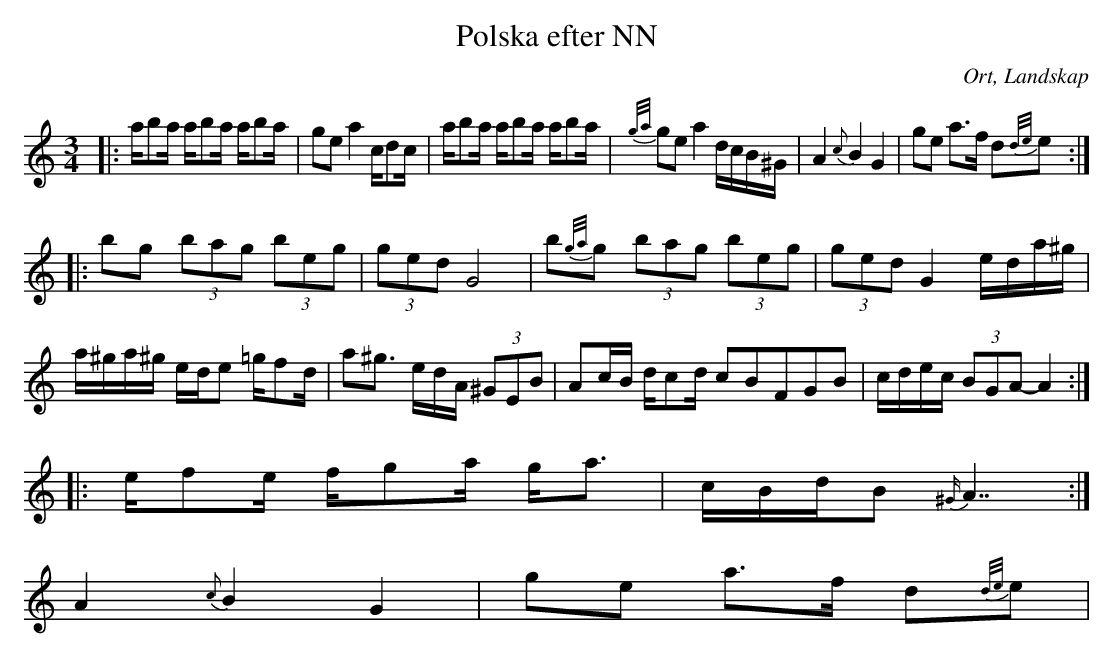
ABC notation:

X:1
T:Polska efter NN
O:Ort, Landskap
M:3/4
L:1/8
K:C
|: a/ba/ a/ba/ a/ba/|ge a2 c/dc/| a/ba/ a/ba/ a/ba/ | {g/a/}ge a2 d/c/B/^G/| A2 {c}B2 G2 | ge a>f d{d/e/}e:|
|:bg (3bag (3beg| (3ged G4 |b{g/a/}g (3bag (3beg| (3ged G2 e/d/a/^g/| a/^g/a/^g/ e/d/e =g/fd/ |a^g3/2 /e/d/A/ (3^GEB| Ac/B/ d/cd/ c2/5B2/5F2/5G2/5B2/5|  c/d/e/c/ (3BGA-A2 :|
|:e/fe/ f/ga/ g/a3/2 | c/B/d/B {^G/}A7/2:|
A2 {c}B2 G2 | ge a>f d{d/e/}e|
